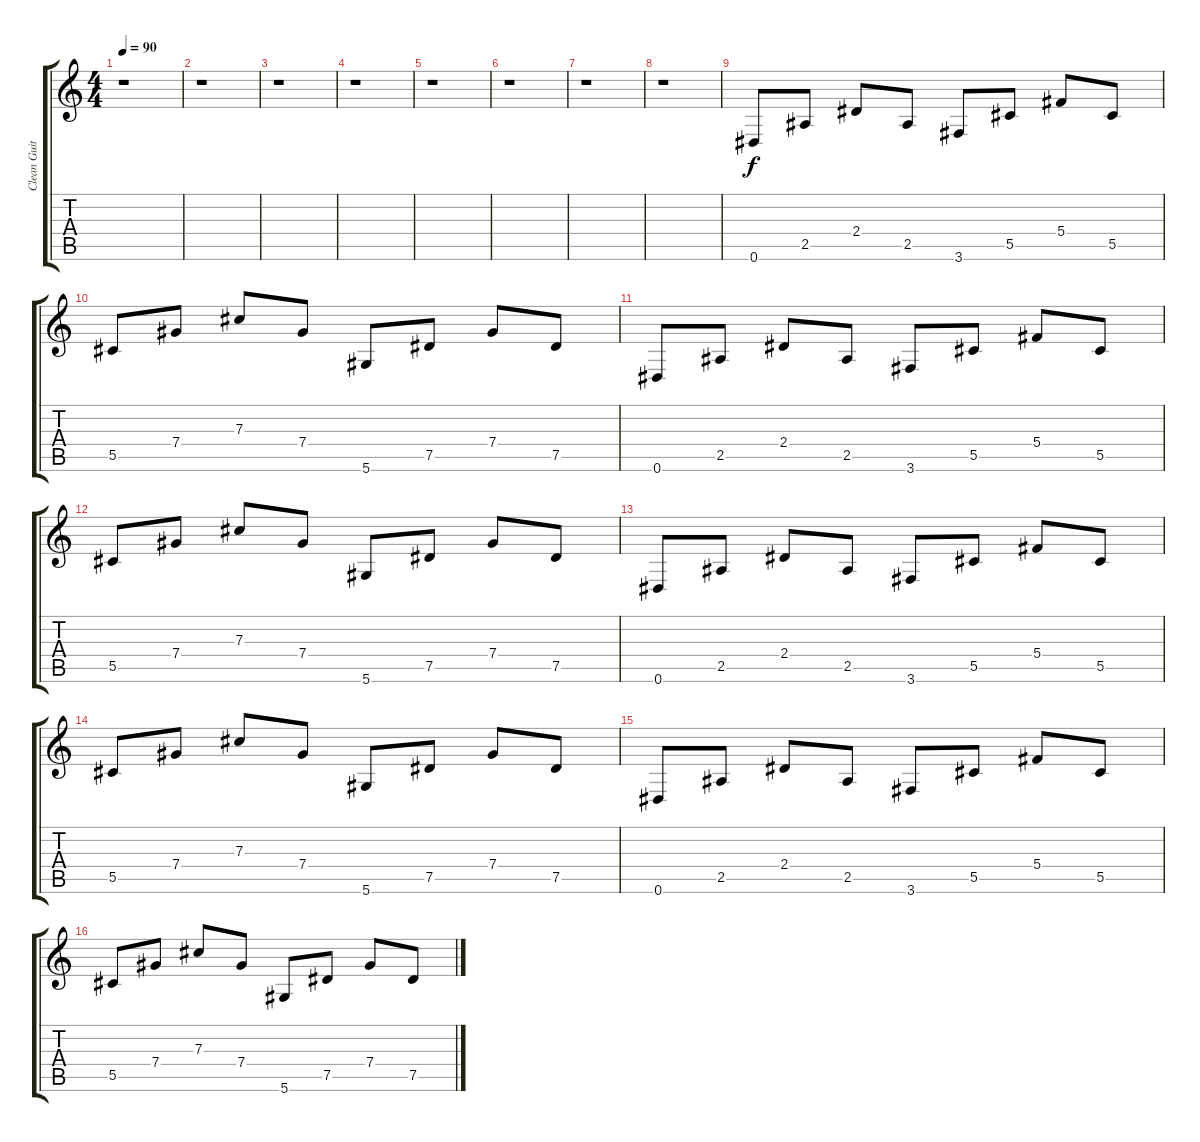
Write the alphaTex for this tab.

\track ("Clean Guitar" "Clean Guit") {instrument overdrivenguitar}
\staff {score tabs}
\tuning (Eb4 Bb3 Gb3 Db3 Ab2 Eb2) {hide}
\ts (4 4)
\tempo 90
\clef g2
\ks c
r.1{dy f} |
r.1 |
r.1 |
r.1 |
r.1 |
r.1 |
r.1 |
r.1 |
0.6.8 2.5.8 2.4.8 2.5.8 3.6.8 5.5.8 5.4.8 5.5.8 |
5.5.8 7.4.8 7.3.8 7.4.8 5.6.8 7.5.8 7.4.8 7.5.8 |
0.6.8 2.5.8 2.4.8 2.5.8 3.6.8 5.5.8 5.4.8 5.5.8 |
5.5.8 7.4.8 7.3.8 7.4.8 5.6.8 7.5.8 7.4.8 7.5.8 |
0.6.8 2.5.8 2.4.8 2.5.8 3.6.8 5.5.8 5.4.8 5.5.8 |
5.5.8 7.4.8 7.3.8 7.4.8 5.6.8 7.5.8 7.4.8 7.5.8 |
0.6.8 2.5.8 2.4.8 2.5.8 3.6.8 5.5.8 5.4.8 5.5.8 |
5.5.8 7.4.8 7.3.8 7.4.8 5.6.8 7.5.8 7.4.8 7.5.8
